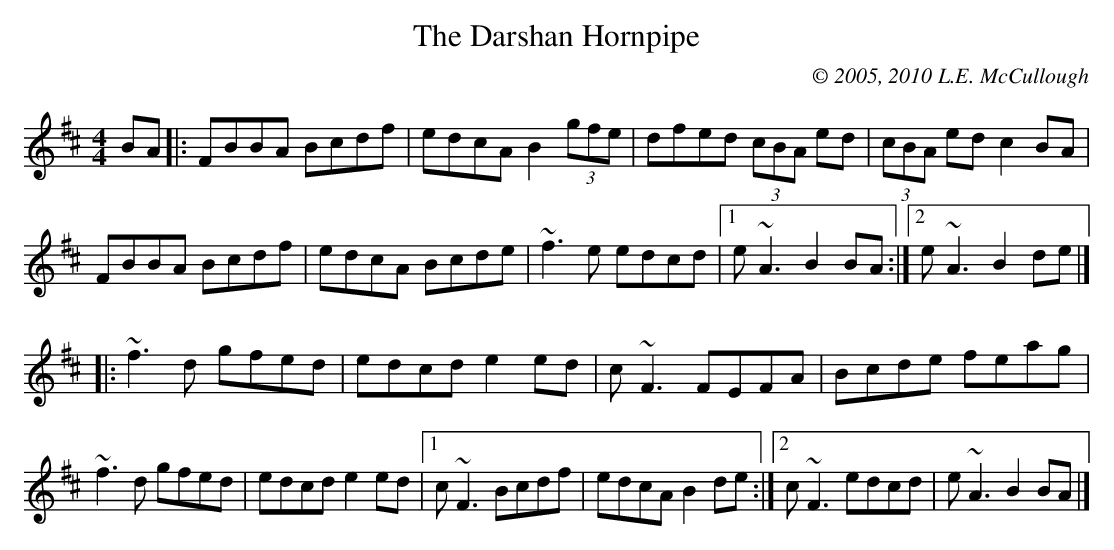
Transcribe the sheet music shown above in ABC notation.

X:1
T:The Darshan Hornpipe
C:© 2005, 2010 L.E. McCullough
M:4/4
L:1/8
K:Bmin
BA|:FBBA Bcdf|edcA B2 (3gfe|dfed (3cBA ed|(3cBA ed c2BA|
FBBA Bcdf|edcA Bcde|~f3e edcd|1 e~A3 B2BA:|2 e~A3 B2de|]
|:~f3d gfed|edcd e2ed|c~F3 FEFA|Bcde feag|
~f3d gfed|edcd e2ed|1 c~F3 Bcdf| edcA B2de:|2 c~F3 edcd|e~A3 B2BA|]
